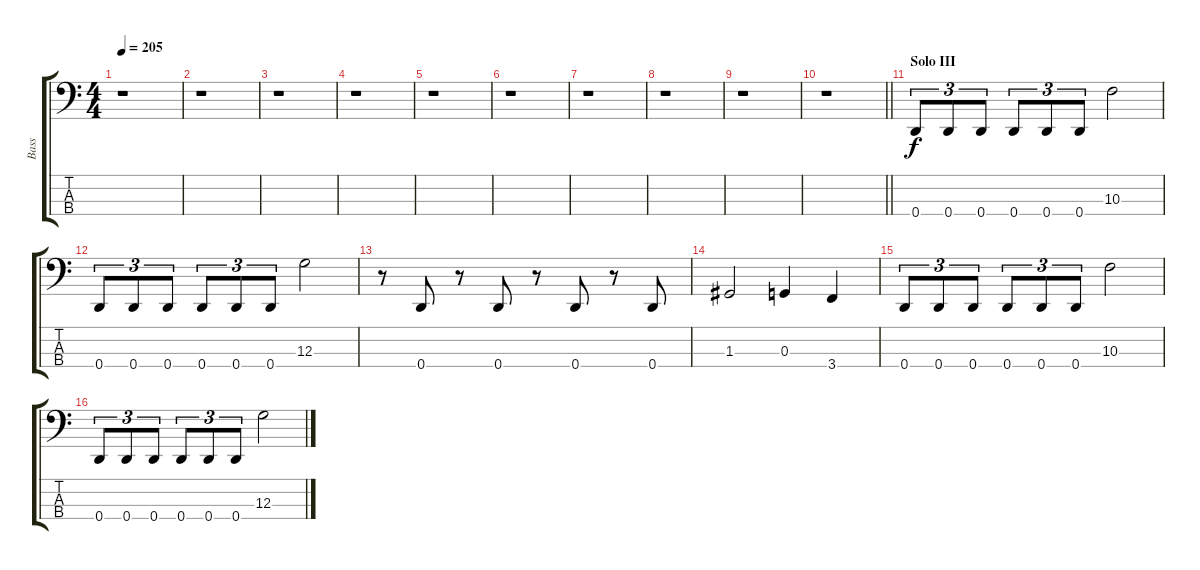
\track ("Bass" "Bass") {instrument electricbassfinger}
\staff {score tabs}
\tuning (F2 C2 G1 D1) {hide}
\ts (4 4)
\tempo 205
\clef f4
\ks c
r.1{dy f} |
r.1 |
r.1 |
r.1 |
r.1 |
r.1 |
r.1 |
r.1 |
r.1 |
\barLineRight lightlight
r.1 |
\section ("" "Solo III")
0.4.8{tu (3 2)} 0.4.8{tu (3 2)} 0.4.8{tu (3 2)} 0.4.8{tu (3 2)} 0.4.8{tu (3 2)} 0.4.8{tu (3 2)} 10.3.2 |
0.4.8{tu (3 2)} 0.4.8{tu (3 2)} 0.4.8{tu (3 2)} 0.4.8{tu (3 2)} 0.4.8{tu (3 2)} 0.4.8{tu (3 2)} 12.3.2 |
r.8 0.4.8 r.8 0.4.8 r.8 0.4.8 r.8 0.4.8 |
1.3.2 0.3.4 3.4.4 |
0.4.8{tu (3 2)} 0.4.8{tu (3 2)} 0.4.8{tu (3 2)} 0.4.8{tu (3 2)} 0.4.8{tu (3 2)} 0.4.8{tu (3 2)} 10.3.2 |
0.4.8{tu (3 2)} 0.4.8{tu (3 2)} 0.4.8{tu (3 2)} 0.4.8{tu (3 2)} 0.4.8{tu (3 2)} 0.4.8{tu (3 2)} 12.3.2
